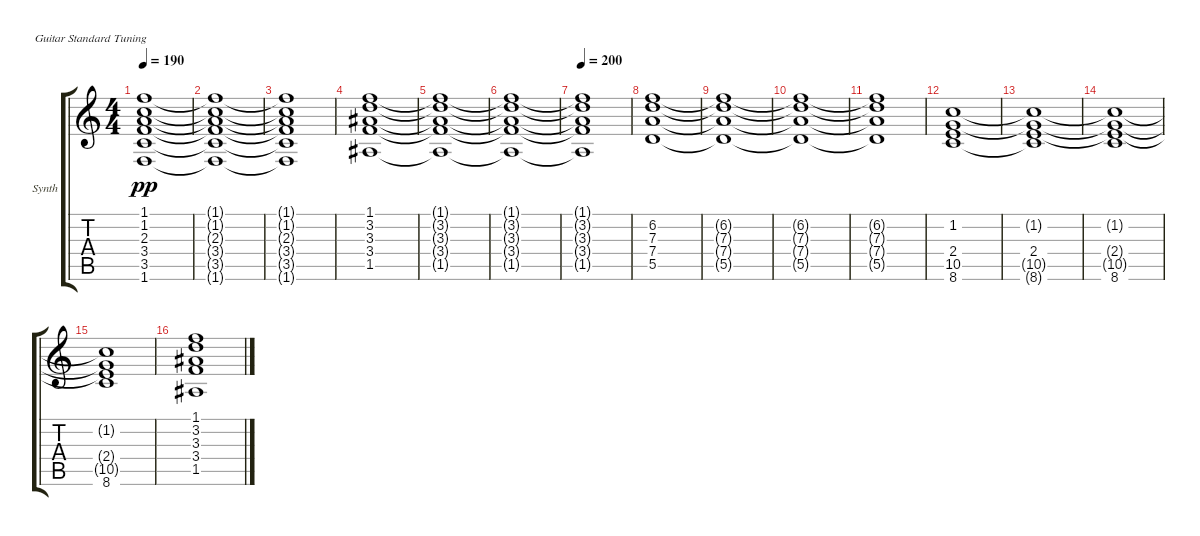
\defaultSystemsLayout 4
\bracketExtendMode groupsimilarinstruments
\firstSystemTrackNameOrientation horizontal
\otherSystemsTrackNameOrientation horizontal
\track ("Synth" "Synth") {instrument acousticguitarsteel}
\staff {score tabs}
\tuning (E4 B3 G3 D3 A2 E2)
\ts (4 4)
\tempo 190
\clef g2
\ks c
(1.1{t} 1.2{t} 2.3{t} 3.4{t} 3.5{t} 1.6{t}).1{dy pp} |
(1.1{t} 1.2{t} 2.3{t} 3.4{t} 3.5{t} 1.6{t}).1 |
(1.1{t} 1.2{t} 2.3{t} 3.4{t} 3.5{t} 1.6{t}).1 |
(1.1 3.2 3.3 3.4 1.5).1 |
(1.1{t} 3.2{t} 3.3{t} 3.4{t} 1.5{t}).1 |
(1.1{t} 3.2{t} 3.3{t} 3.4{t} 1.5{t}).1 |
\tempo 200
(1.1{t} 3.2{t} 3.3{t} 3.4{t} 1.5{t}).1 |
(7.3 5.5 7.4 6.2).1 |
(7.3{t} 7.4{t} 5.5{t} 6.2{t}).1 |
(7.3{t} 7.4{t} 5.5{t} 6.2{t}).1 |
(7.3{t} 7.4{t} 5.5{t} 6.2{t}).1 |
(8.6 10.5 2.4 1.2).1 |
(8.6{t} 2.4 10.5{t} 1.2{t}).1 |
(2.4{t} 10.5{t} 8.6 1.2{t}).1 |
(8.6 2.4{t} 10.5{t} 1.2{t}).1 |
(1.1 3.2 3.3 3.4 1.5).1
